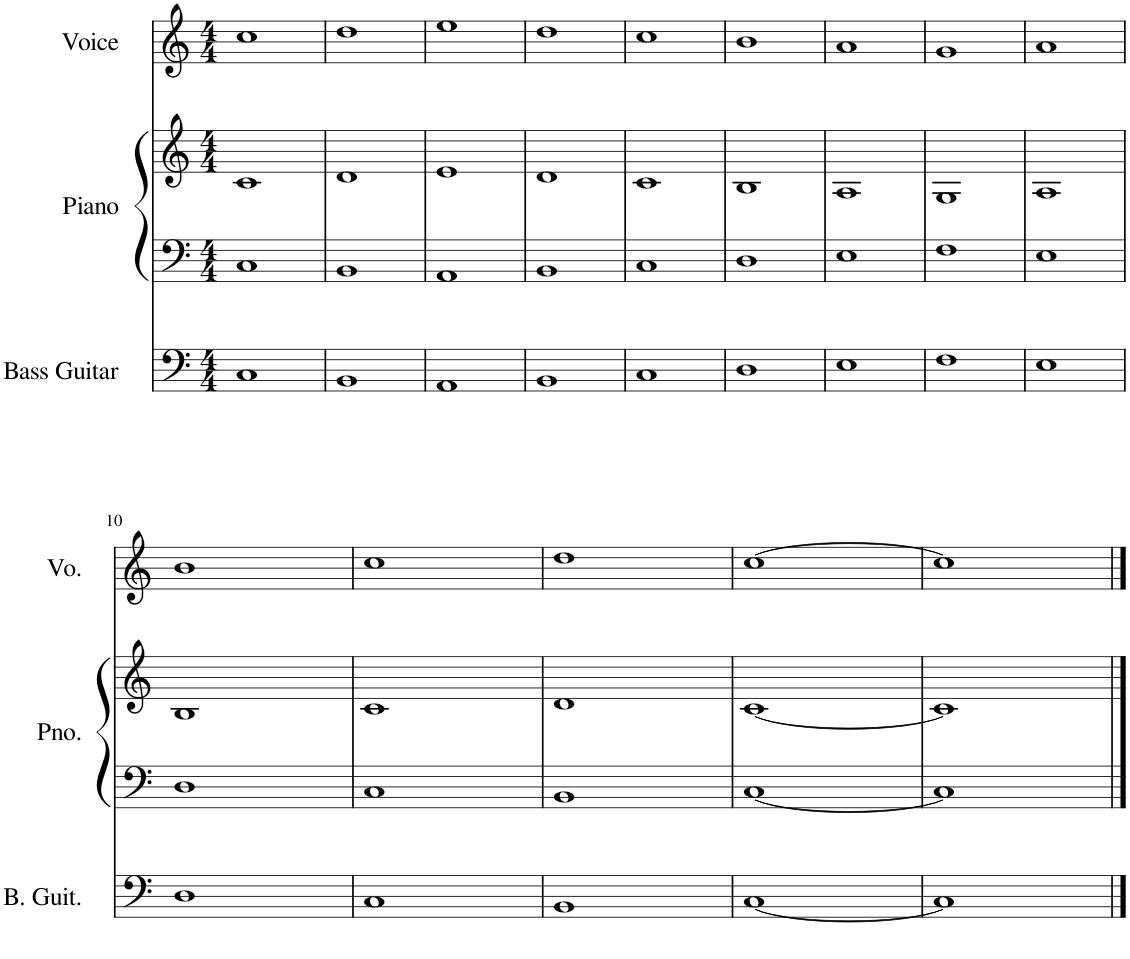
**kern	**kern	**kern	**kern
*part3	*part2	*part2	*part1
*staff4	*staff3	*staff2	*staff1
*I"Bass Guitar	*I"Piano	*	*I"Voice
*I'B. Guit.	*I'Pno.	*	*I'Vo.
*clefF4	*clefF4	*clefG2	*clefG2
*Trd7c12	*	*	*
*k[]	*k[]	*k[]	*k[]
*M4/4	*M4/4	*M4/4	*M4/4
=1	=1	=1	=1
1C	1C	1c	1cc
=2	=2	=2	=2
1BB	1BB	1d	1dd
=3	=3	=3	=3
1AA	1AA	1e	1ee
=4	=4	=4	=4
1BB	1BB	1d	1dd
=5	=5	=5	=5
1C	1C	1c	1cc
=6	=6	=6	=6
1D	1D	1B	1b
=7	=7	=7	=7
1E	1E	1A	1a
=8	=8	=8	=8
1F	1F	1G	1g
=9	=9	=9	=9
1E	1E	1A	1a
!!LO:LB:g=z
=10	=10	=10	=10
1D	1D	1B	1b
=11	=11	=11	=11
1C	1C	1c	1cc
=12	=12	=12	=12
1BB	1BB	1d	1dd
=13	=13	=13	=13
[1C	[1C	[1c	[1cc
=14	=14	=14	=14
1C]	1C]	1c]	1cc]
==	==	==	==
*-	*-	*-	*-
